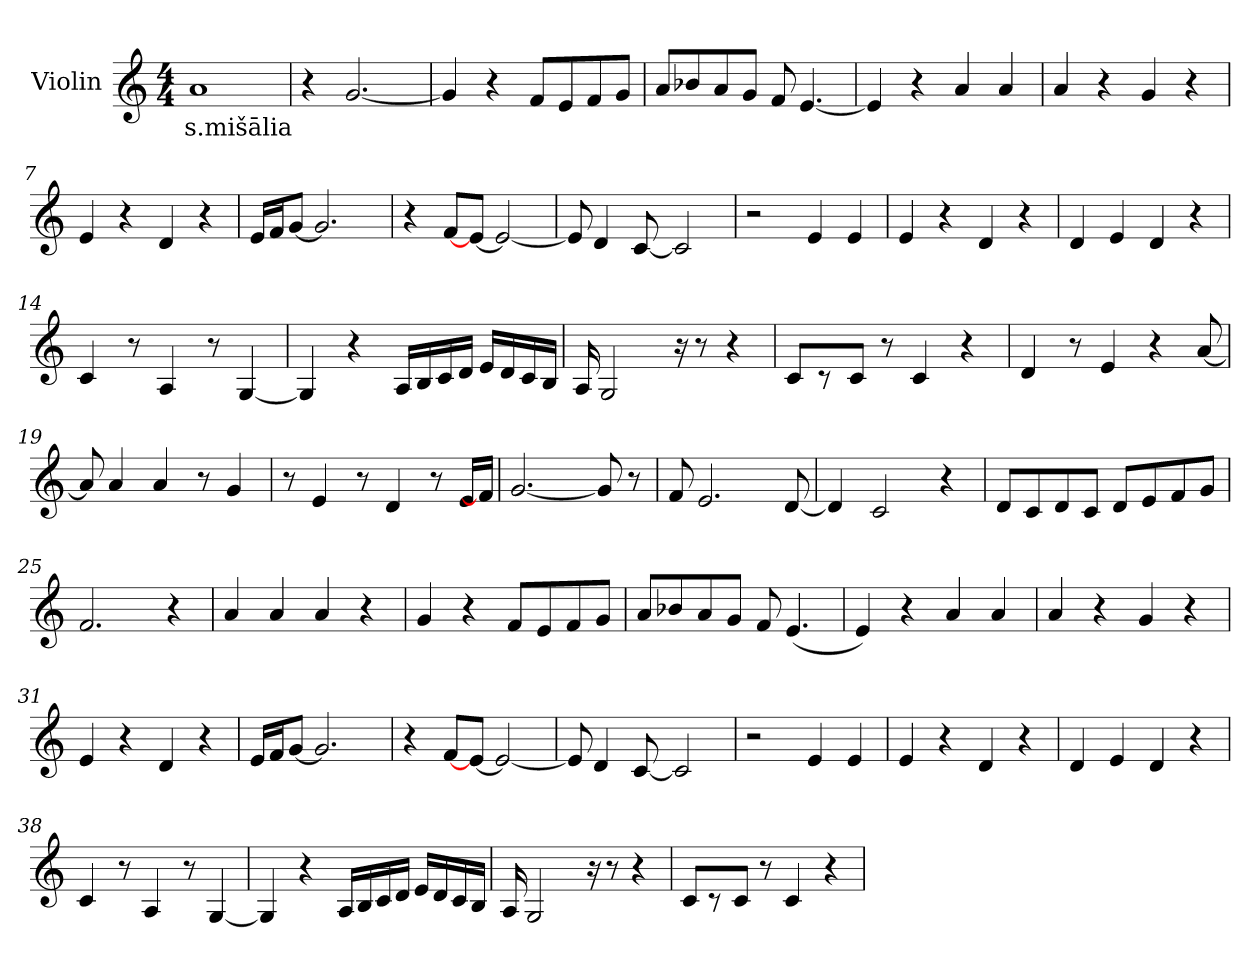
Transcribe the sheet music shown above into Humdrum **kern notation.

**kern	**text
*part1	*part1
*staff1	*staff1
*I"Violin	*
*clefG2	*
*k[]	*
*M4/4	*
*MM60	*
=1	=1
!	!LO:LY:b
1a	s.mišālia
=2	=2
4r	.
[2.g/	.
=3	=3
4g/]	.
4r	.
8f/L	.
8e/	.
8f/	.
8g/J	.
=4	=4
8a/L	.
8b-X/	.
8a/	.
8g/J	.
8f/	.
[4.e/	.
=5	=5
4e/]	.
4r	.
4a/	.
4a/	.
!!LO:LB:g=z
=6	=6
4a/	.
4r	.
4g/	.
4r	.
=7	=7
4e/	.
4r	.
4d/	.
4r	.
=8	=8
16e/LL	.
16f/J	.
[8g/J	.
2.g/]	.
=9	=9
4r	.
[8f/L	.
[8e/J	.
2e/_	.
=10	=10
8e/]	.
4d/	.
[8c/	.
2c/]	.
!!LO:LB:g=z
=11	=11
2r	.
4e/	.
4e/	.
=12	=12
4e/	.
4r	.
4d/	.
4r	.
=13	=13
4d/	.
4e/	.
4d/	.
4r	.
=14	=14
4c/	.
8r	.
4A/	.
8r	.
[4G/	.
=15	=15
4G/]	.
4r	.
16A/LL	.
16B/	.
16c/	.
16d/JJ	.
16e/LL	.
16d/	.
16c/	.
16B/JJ	.
!!LO:LB:g=z
=16	=16
16A/	.
2G/	.
16r	.
8r	.
4r	.
=17	=17
8c/L	.
8r	.
8c/J	.
8r	.
4c/	.
4r	.
=18	=18
4d/	.
8r	.
4e/	.
4r	.
[8a/	.
=19	=19
8a/]	.
4a/	.
4a/	.
8r	.
4g/	.
=20	=20
8r	.
4e/	.
8r	.
4d/	.
8r	.
16e/LL	.
16f/JJ]	.
!!LO:LB:g=z
=21	=21
[2.g/	.
8g/]	.
8r	.
=22	=22
8f/	.
2.e/	.
[8d/	.
=23	=23
4d/]	.
2c/	.
4r	.
=24	=24
8d/L	.
8c/	.
8d/	.
8c/J	.
8d/L	.
8e/	.
8f/	.
8g/J	.
=25	=25
2.f/	.
4r	.
=26	=26
4a/	.
4a/	.
4a/	.
4r	.
!!LO:LB:g=z
=27	=27
4g/	.
4r	.
8f/L	.
8e/	.
8f/	.
8g/J	.
=28	=28
8a/L	.
8b-X/	.
8a/	.
8g/J	.
8f/	.
(<4.e/	.
=29	=29
4e/)	.
4r	.
4a/	.
4a/	.
=30	=30
4a/	.
4r	.
4g/	.
4r	.
=31	=31
4e/	.
4r	.
4d/	.
4r	.
!!LO:LB:g=z
=32	=32
16e/LL	.
16f/J	.
[8g/J	.
2.g/]	.
=33	=33
4r	.
[8f/L	.
[8e/J	.
2e/_	.
=34	=34
8e/]	.
4d/	.
[8c/	.
2c/]	.
=35	=35
2r	.
4e/	.
4e/	.
=36	=36
4e/	.
4r	.
4d/	.
4r	.
!!LO:PB:g=z
=37	=37
4d/	.
4e/	.
4d/	.
4r	.
=38	=38
4c/	.
8r	.
4A/	.
8r	.
[4G/	.
=39	=39
4G/]	.
4r	.
16A/LL	.
16B/	.
16c/	.
16d/JJ	.
16e/LL	.
16d/	.
16c/	.
16B/JJ	.
=40	=40
16A/	.
2G/	.
16r	.
8r	.
4r	.
=41	=41
8c/L	.
8r	.
8c/J	.
8r	.
4c/	.
4r	.
=	=
*-	*-
